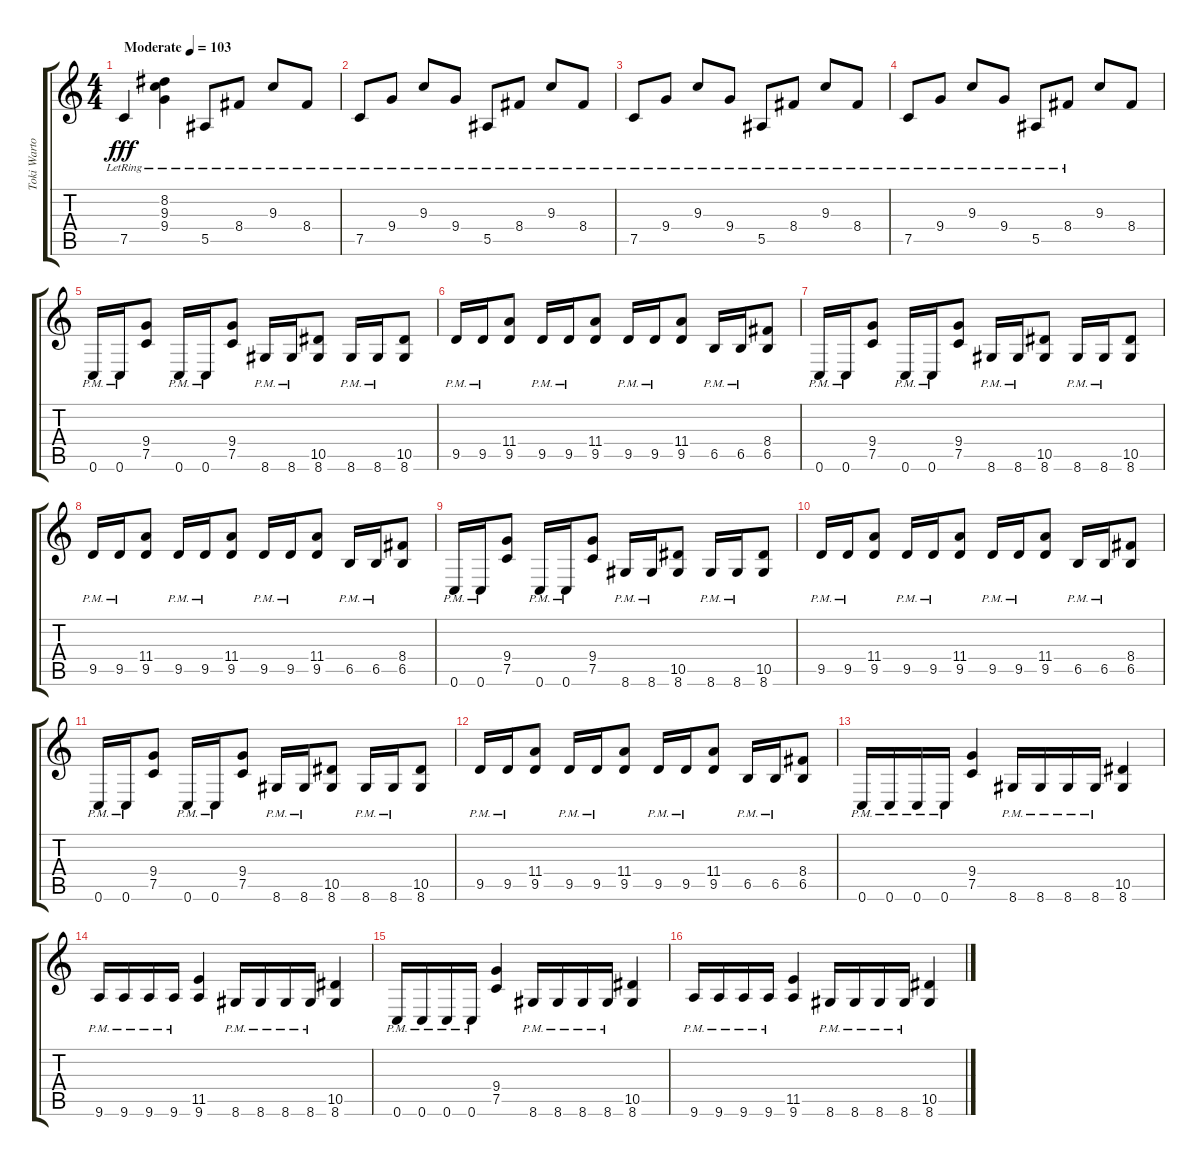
\track ("Toki Wartooth" "Toki Warto") {instrument overdrivenguitar}
\staff {score tabs}
\tuning (C4 G3 Eb3 Bb2 F2 C2) {hide}
\ts (4 4)
\tempo (103 "Moderate")
\clef g2
\ks c
7.5{lr}.4{dy fff instrument electricguitarclean} (8.2{lr} 9.3{lr} 9.4).4 5.5{lr}.8 8.4{lr}.8 9.3{lr}.8 8.4{lr}.8 |
7.5{lr}.8 9.4{lr}.8 9.3{lr}.8 9.4{lr}.8 5.5{lr}.8 8.4{lr}.8 9.3{lr}.8 8.4{lr}.8 |
7.5{lr}.8 9.4{lr}.8 9.3{lr}.8 9.4{lr}.8 5.5{lr}.8 8.4{lr}.8 9.3{lr}.8 8.4{lr}.8 |
7.5{lr}.8 9.4{lr}.8 9.3{lr}.8 9.4{lr}.8 5.5{lr}.8 8.4{lr}.8 9.3.8 8.4.8 |
0.6{pm}.16{instrument overdrivenguitar} 0.6{pm}.16 (9.4 7.5).8 0.6{pm}.16 0.6{pm}.16 (9.4 7.5).8 8.6{pm}.16 8.6{pm}.16 (10.5 8.6).8 8.6{pm}.16 8.6{pm}.16 (10.5 8.6).8 |
9.5{pm}.16 9.5{pm}.16 (11.4 9.5).8 9.5{pm}.16 9.5{pm}.16 (11.4 9.5).8 9.5{pm}.16 9.5{pm}.16 (11.4 9.5).8 6.5{pm}.16 6.5{pm}.16 (8.4 6.5).8 |
0.6{pm}.16 0.6{pm}.16 (9.4 7.5).8 0.6{pm}.16 0.6{pm}.16 (9.4 7.5).8 8.6{pm}.16 8.6{pm}.16 (10.5 8.6).8 8.6{pm}.16 8.6{pm}.16 (10.5 8.6).8 |
9.5{pm}.16 9.5{pm}.16 (11.4 9.5).8 9.5{pm}.16 9.5{pm}.16 (11.4 9.5).8 9.5{pm}.16 9.5{pm}.16 (11.4 9.5).8 6.5{pm}.16 6.5{pm}.16 (8.4 6.5).8 |
0.6{pm}.16 0.6{pm}.16 (9.4 7.5).8 0.6{pm}.16 0.6{pm}.16 (9.4 7.5).8 8.6{pm}.16 8.6{pm}.16 (10.5 8.6).8 8.6{pm}.16 8.6{pm}.16 (10.5 8.6).8 |
9.5{pm}.16 9.5{pm}.16 (11.4 9.5).8 9.5{pm}.16 9.5{pm}.16 (11.4 9.5).8 9.5{pm}.16 9.5{pm}.16 (11.4 9.5).8 6.5{pm}.16 6.5{pm}.16 (8.4 6.5).8 |
0.6{pm}.16 0.6{pm}.16 (9.4 7.5).8 0.6{pm}.16 0.6{pm}.16 (9.4 7.5).8 8.6{pm}.16 8.6{pm}.16 (10.5 8.6).8 8.6{pm}.16 8.6{pm}.16 (10.5 8.6).8 |
9.5{pm}.16 9.5{pm}.16 (11.4 9.5).8 9.5{pm}.16 9.5{pm}.16 (11.4 9.5).8 9.5{pm}.16 9.5{pm}.16 (11.4 9.5).8 6.5{pm}.16 6.5{pm}.16 (8.4 6.5).8 |
0.6{pm}.16 0.6{pm}.16 0.6{pm}.16 0.6{pm}.16 (9.4 7.5).4 8.6{pm}.16 8.6{pm}.16 8.6{pm}.16 8.6{pm}.16 (10.5 8.6).4 |
9.6{pm}.16 9.6{pm}.16 9.6{pm}.16 9.6{pm}.16 (11.5 9.6).4 8.6{pm}.16 8.6{pm}.16 8.6{pm}.16 8.6{pm}.16 (10.5 8.6).4 |
0.6{pm}.16 0.6{pm}.16 0.6{pm}.16 0.6{pm}.16 (9.4 7.5).4 8.6{pm}.16 8.6{pm}.16 8.6{pm}.16 8.6{pm}.16 (10.5 8.6).4 |
9.6{pm}.16 9.6{pm}.16 9.6{pm}.16 9.6{pm}.16 (11.5 9.6).4 8.6{pm}.16 8.6{pm}.16 8.6{pm}.16 8.6{pm}.16 (10.5 8.6).4
